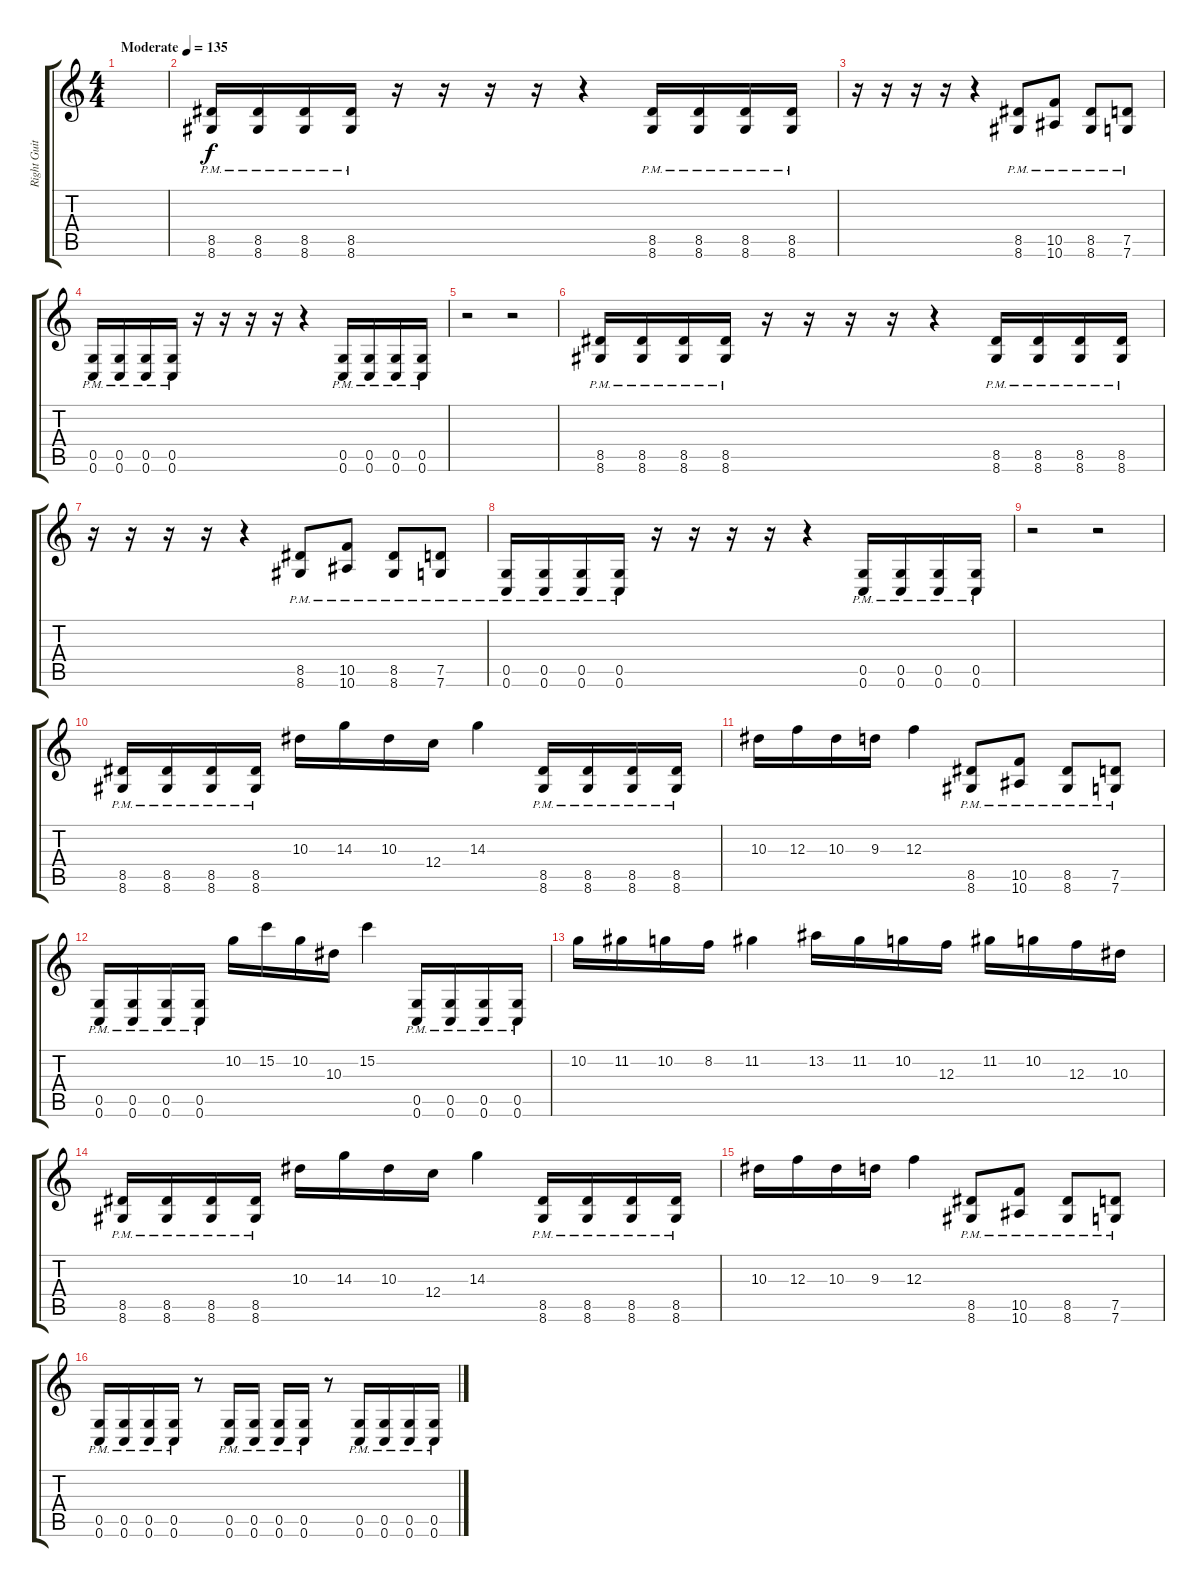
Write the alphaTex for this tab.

\track ("Right Guitar" "Right Guit") {instrument distortionguitar}
\staff {score tabs}
\tuning (D4 A3 F3 C3 G2 C2) {hide}
\ts (4 4)
\tempo (135 "Moderate")
\clef g2
\ks c
|
(8.5{pm} 8.6{pm}).16 (8.5{pm} 8.6{pm}).16 (8.5{pm} 8.6{pm}).16 (8.5{pm} 8.6{pm}).16 r.16 r.16 r.16 r.16 r.4 (8.5{pm} 8.6{pm}).16 (8.5{pm} 8.6{pm}).16 (8.5{pm} 8.6{pm}).16 (8.5{pm} 8.6{pm}).16 |
r.16 r.16 r.16 r.16 r.4 (8.5{pm} 8.6{pm}).8 (10.5{pm} 10.6{pm}).8 (8.5{pm} 8.6{pm}).8 (7.5{pm} 7.6{pm}).8 |
(0.5{pm} 0.6{pm}).16 (0.5{pm} 0.6{pm}).16 (0.5{pm} 0.6{pm}).16 (0.5{pm} 0.6{pm}).16 r.16 r.16 r.16 r.16 r.4 (0.5{pm} 0.6{pm}).16 (0.5{pm} 0.6{pm}).16 (0.5{pm} 0.6{pm}).16 (0.5{pm} 0.6{pm}).16 |
r.2 r.2 |
(8.5{pm} 8.6{pm}).16 (8.5{pm} 8.6{pm}).16 (8.5{pm} 8.6{pm}).16 (8.5{pm} 8.6{pm}).16 r.16 r.16 r.16 r.16 r.4 (8.5{pm} 8.6{pm}).16 (8.5{pm} 8.6{pm}).16 (8.5{pm} 8.6{pm}).16 (8.5{pm} 8.6{pm}).16 |
r.16 r.16 r.16 r.16 r.4 (8.5{pm} 8.6{pm}).8 (10.5{pm} 10.6{pm}).8 (8.5{pm} 8.6{pm}).8 (7.5{pm} 7.6{pm}).8 |
(0.5{pm} 0.6{pm}).16 (0.5{pm} 0.6{pm}).16 (0.5{pm} 0.6{pm}).16 (0.5{pm} 0.6{pm}).16 r.16 r.16 r.16 r.16 r.4 (0.5{pm} 0.6{pm}).16 (0.5{pm} 0.6{pm}).16 (0.5{pm} 0.6{pm}).16 (0.5{pm} 0.6{pm}).16 |
r.2 r.2 |
(8.5{pm} 8.6{pm}).16 (8.5{pm} 8.6{pm}).16 (8.5{pm} 8.6{pm}).16 (8.5{pm} 8.6{pm}).16 10.3.16 14.3.16 10.3.16 12.4.16 14.3.4 (8.5{pm} 8.6{pm}).16 (8.5{pm} 8.6{pm}).16 (8.5{pm} 8.6{pm}).16 (8.5{pm} 8.6{pm}).16 |
10.3.16 12.3.16 10.3.16 9.3.16 12.3.4 (8.5{pm} 8.6{pm}).8 (10.5{pm} 10.6{pm}).8 (8.5{pm} 8.6{pm}).8 (7.5{pm} 7.6{pm}).8 |
(0.5{pm} 0.6{pm}).16 (0.5{pm} 0.6{pm}).16 (0.5{pm} 0.6{pm}).16 (0.5{pm} 0.6{pm}).16 10.2.16 15.2.16 10.2.16 10.3.16 15.2.4 (0.5{pm} 0.6{pm}).16 (0.5{pm} 0.6{pm}).16 (0.5{pm} 0.6{pm}).16 (0.5{pm} 0.6{pm}).16 |
10.2.16 11.2.16 10.2.16 8.2.16 11.2.4 13.2.16 11.2.16 10.2.16 12.3.16 11.2.16 10.2.16 12.3.16 10.3.16 |
(8.5{pm} 8.6{pm}).16 (8.5{pm} 8.6{pm}).16 (8.5{pm} 8.6{pm}).16 (8.5{pm} 8.6{pm}).16 10.3.16 14.3.16 10.3.16 12.4.16 14.3.4 (8.5{pm} 8.6{pm}).16 (8.5{pm} 8.6{pm}).16 (8.5{pm} 8.6{pm}).16 (8.5{pm} 8.6{pm}).16 |
10.3.16 12.3.16 10.3.16 9.3.16 12.3.4 (8.5{pm} 8.6{pm}).8 (10.5{pm} 10.6{pm}).8 (8.5{pm} 8.6{pm}).8 (7.5{pm} 7.6{pm}).8 |
(0.5{pm} 0.6{pm}).16 (0.5{pm} 0.6{pm}).16 (0.5{pm} 0.6{pm}).16 (0.5{pm} 0.6{pm}).16 r.8 (0.5{pm} 0.6{pm}).16 (0.5{pm} 0.6{pm}).16 (0.5{pm} 0.6{pm}).16 (0.5{pm} 0.6{pm}).16 r.8 (0.5{pm} 0.6{pm}).16 (0.5{pm} 0.6{pm}).16 (0.5{pm} 0.6{pm}).16 (0.5{pm} 0.6{pm}).16
